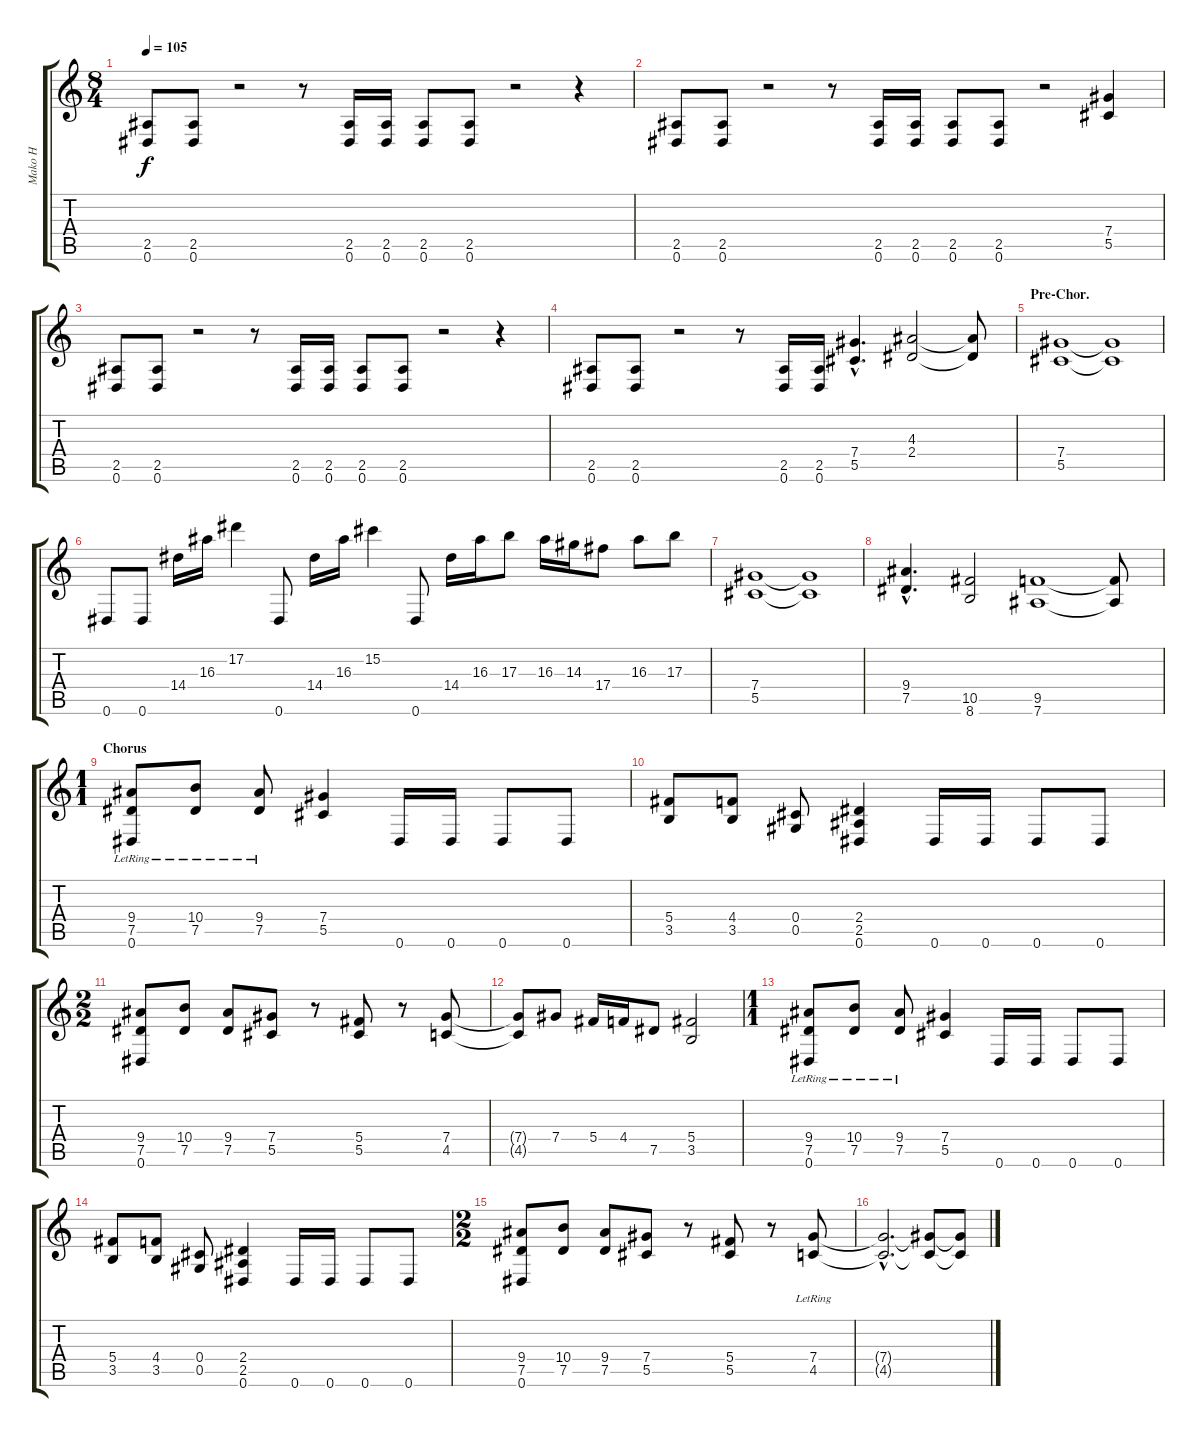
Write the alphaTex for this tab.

\track ("Mako H" "Mako H") {instrument overdrivenguitar}
\staff {score tabs}
\tuning (Eb4 Bb3 Gb3 Db3 Ab2 Eb2) {hide}
\ts (8 4)
\tempo 105
\clef g2
\ks c
(2.5 0.6).8{dy f} (2.5 0.6).8 r.2 r.8 (2.5 0.6).16 (2.5 0.6).16 (2.5 0.6).8 (2.5 0.6).8 r.2 r.4 |
(2.5 0.6).8 (2.5 0.6).8 r.2 r.8 (2.5 0.6).16 (2.5 0.6).16 (2.5 0.6).8 (2.5 0.6).8 r.2 (7.4 5.5).4 |
(2.5 0.6).8 (2.5 0.6).8 r.2 r.8 (2.5 0.6).16 (2.5 0.6).16 (2.5 0.6).8 (2.5 0.6).8 r.2 r.4 |
(2.5 0.6).8 (2.5 0.6).8 r.2 r.8 (2.5 0.6).16 (2.5 0.6).16 (7.4{hac} 5.5{hac}).4{d} (4.3 2.4).2 (4.3{t} 2.4{t}).8 |
\section ("" "Pre-Chor.")
(7.4 5.5).1 (7.4{t} 5.5{t}).1 |
0.6.8 0.6.8 14.4.16 16.3.16 17.2.4 0.6.8 14.4.16 16.3.16 15.2.4 0.6.8 14.4.16 16.3.16 17.3.8 16.3.16 14.3.16 17.4.8 16.3.8 17.3.8 |
\section ("" "")
(7.4 5.5).1 (7.4{t} 5.5{t}).1 |
(9.4{hac} 7.5{hac}).4{d} (10.5 8.6).2 (9.5 7.6).1 (9.5{t} 7.6{t}).8 |
\ts (1 1)
\section ("" "Chorus")
(9.4{lr} 7.5 0.6).8 (10.4{lr} 7.5).8 (9.4{lr} 7.5).8 (7.4 5.5).4 0.6.16 0.6.16 0.6.8 0.6.8 |
(5.4 3.5).8 (4.4 3.5).8 (0.4 0.5).8 (2.4 2.5 0.6).4 0.6.16 0.6.16 0.6.8 0.6.8 |
\ts (2 2)
(9.4 7.5 0.6).8 (10.4 7.5).8 (9.4 7.5).8 (7.4 5.5).8 r.8 (5.4 5.5).8 r.8 (7.4 4.5).8 |
(7.4{t} 4.5{t}).8 7.4.8 5.4.16 4.4.16 7.5.8 (5.4 3.5).2 |
\ts (1 1)
(9.4{lr} 7.5 0.6).8 (10.4{lr} 7.5).8 (9.4{lr} 7.5).8 (7.4 5.5).4 0.6.16 0.6.16 0.6.8 0.6.8 |
(5.4 3.5).8 (4.4 3.5).8 (0.4 0.5).8 (2.4 2.5 0.6).4 0.6.16 0.6.16 0.6.8 0.6.8 |
\ts (2 2)
(9.4 7.5 0.6).8 (10.4 7.5).8 (9.4 7.5).8 (7.4 5.5).8 r.8 (5.4 5.5).8 r.8 (7.4 4.5{lr}).8 |
(7.4{hac t} 4.5{hac t}).2{d} (7.4{t} 4.5{t}).8 (7.4{t} 4.5{t}).8
